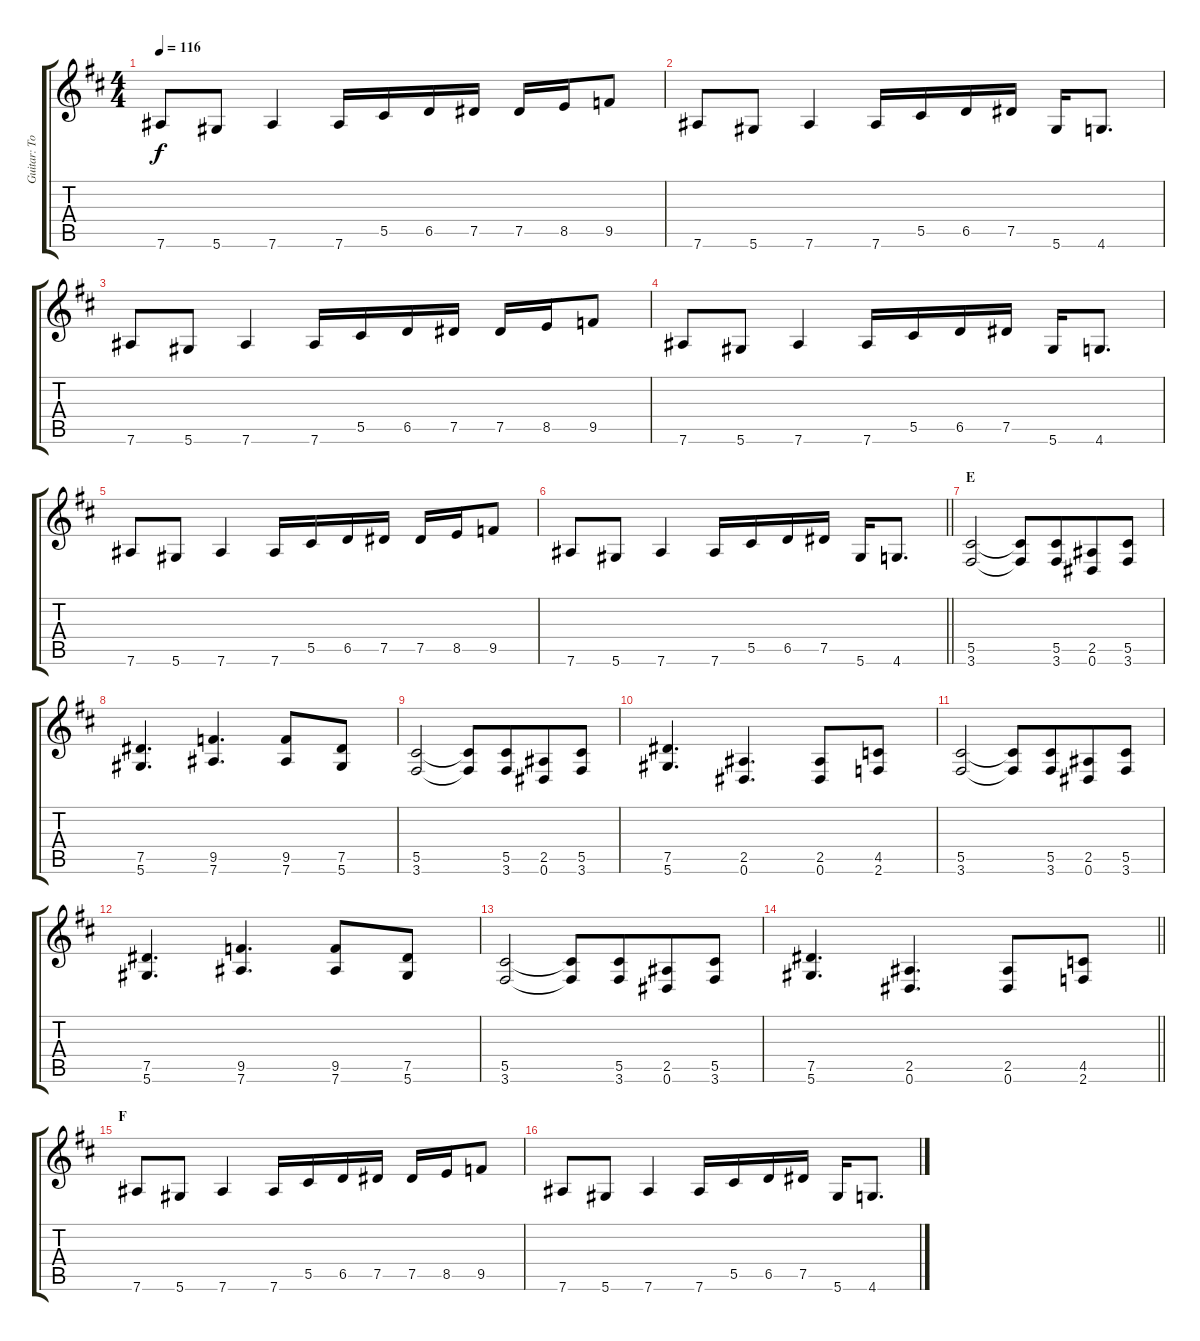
\track ("Guitar: Tony" "Guitar: To") {instrument electricguitarclean}
\staff {score tabs}
\tuning (Eb4 Bb3 Gb3 Db3 Ab2 Eb2) {hide}
\ts (4 4)
\tempo 116
\clef g2
\ks d
7.6.8{dy f} 5.6.8 7.6.4 7.6.16 5.5.16 6.5.16 7.5.16 7.5.16 8.5.16 9.5.8 |
7.6.8 5.6.8 7.6.4 7.6.16 5.5.16 6.5.16 7.5.16 5.6.16 4.6.8{d} |
7.6.8 5.6.8 7.6.4 7.6.16 5.5.16 6.5.16 7.5.16 7.5.16 8.5.16 9.5.8 |
7.6.8 5.6.8 7.6.4 7.6.16 5.5.16 6.5.16 7.5.16 5.6.16 4.6.8{d} |
7.6.8 5.6.8 7.6.4 7.6.16 5.5.16 6.5.16 7.5.16 7.5.16 8.5.16 9.5.8 |
\barLineRight lightlight
7.6.8 5.6.8 7.6.4 7.6.16 5.5.16 6.5.16 7.5.16 5.6.16 4.6.8{d} |
\section ("" "E")
(5.5 3.6).2 (5.5{t} 3.6{t}).8 (5.5 3.6).8{beam merge} (2.5 0.6).8 (5.5 3.6).8 |
(7.5 5.6).4{d} (9.5 7.6).4{d} (9.5 7.6).8 (7.5 5.6).8 |
(5.5 3.6).2 (5.5{t} 3.6{t}).8 (5.5 3.6).8{beam merge} (2.5 0.6).8 (5.5 3.6).8 |
(7.5 5.6).4{d} (2.5 0.6).4{d} (2.5 0.6).8 (4.5 2.6).8 |
(5.5 3.6).2 (5.5{t} 3.6{t}).8 (5.5 3.6).8{beam merge} (2.5 0.6).8 (5.5 3.6).8 |
(7.5 5.6).4{d} (9.5 7.6).4{d} (9.5 7.6).8 (7.5 5.6).8 |
(5.5 3.6).2 (5.5{t} 3.6{t}).8 (5.5 3.6).8{beam merge} (2.5 0.6).8 (5.5 3.6).8 |
\barLineRight lightlight
(7.5 5.6).4{d} (2.5 0.6).4{d} (2.5 0.6).8 (4.5 2.6).8 |
\section ("" "F")
7.6.8 5.6.8 7.6.4 7.6.16 5.5.16 6.5.16 7.5.16 7.5.16 8.5.16 9.5.8 |
7.6.8 5.6.8 7.6.4 7.6.16 5.5.16 6.5.16 7.5.16 5.6.16 4.6.8{d}
